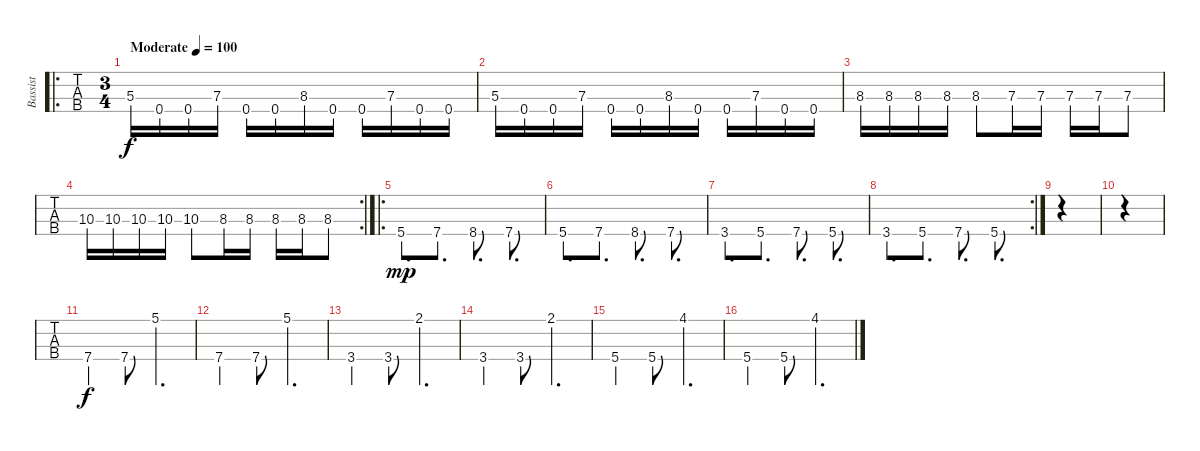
\track ("Bassist" "Bassist") {instrument electricbassfinger}
\staff {tabs}
\tuning (F2 C2 G1 C1) {hide}
\ro
\ts (3 4)
\tempo (100 "Moderate")
\clef f4
\ks c
5.3.16{dy f instrument electricbassfinger} 0.4.16 0.4.16 7.3.16 0.4.16 0.4.16 8.3.16 0.4.16 0.4.16 7.3.16 0.4.16 0.4.16 |
5.3.16 0.4.16 0.4.16 7.3.16 0.4.16 0.4.16 8.3.16 0.4.16 0.4.16 7.3.16 0.4.16 0.4.16 |
8.3.16 8.3.16 8.3.16 8.3.16 8.3.8 7.3.16 7.3.16 7.3.16 7.3.16 7.3.8 |
\rc 2
10.3.16 10.3.16 10.3.16 10.3.16 10.3.8 8.3.16 8.3.16 8.3.16 8.3.16 8.3.8 |
\ro
5.4.8{d dy mp} 7.4.8{d} 8.4.8{d} 7.4.8{d} |
5.4.8{d} 7.4.8{d} 8.4.8{d} 7.4.8{d} |
3.4.8{d} 5.4.8{d} 7.4.8{d} 5.4.8{d} |
\rc 2
3.4.8{d} 5.4.8{d} 7.4.8{d} 5.4.8{d} |
|
|
7.4.4{dy f} 7.4.8 5.1.4{d} |
7.4.4 7.4.8 5.1.4{d} |
3.4.4 3.4.8 2.1.4{d} |
3.4.4 3.4.8 2.1.4{d} |
5.4.4 5.4.8 4.1.4{d} |
5.4.4 5.4.8 4.1.4{d}
